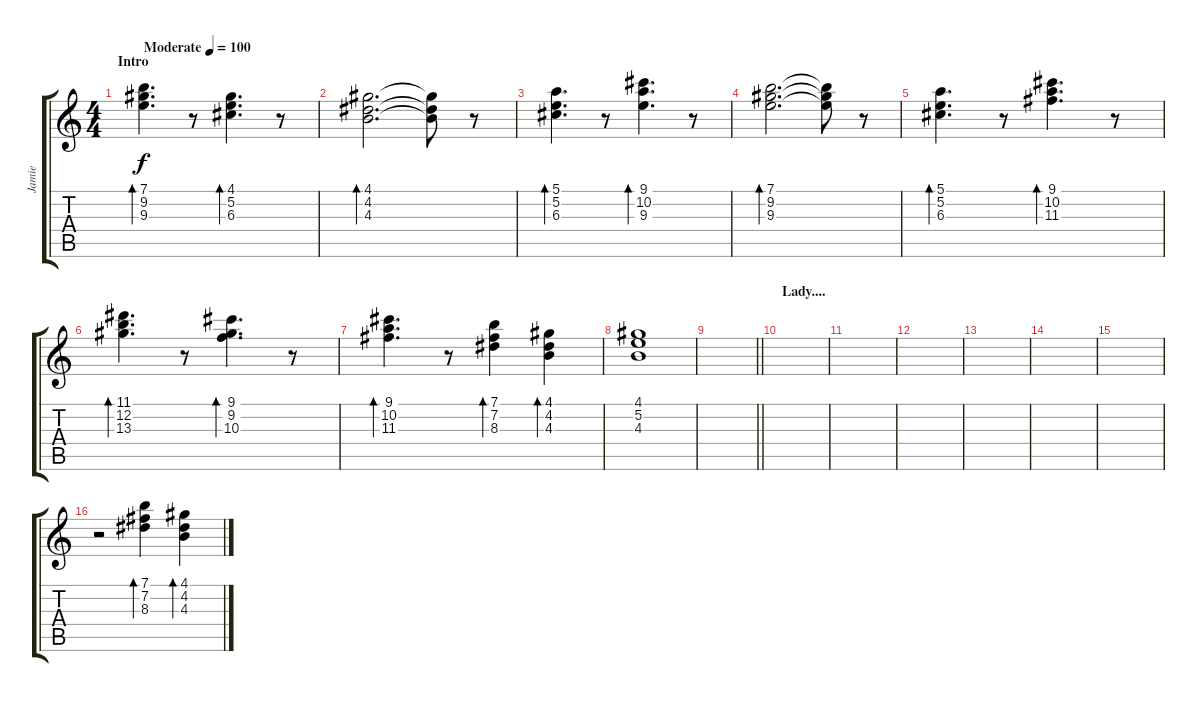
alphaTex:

\track ("Jamie" "Jamie") {instrument electricguitarjazz}
\staff {score tabs}
\tuning (E4 B3 G3 D3 A2 E2) {hide}
\ts (4 4)
\section ("" "Intro")
\tempo (100 "Moderate")
\clef g2
\ks c
(7.1 9.2 9.3).4{d bd 480 dy f instrument electricguitarjazz} r.8 (4.1 5.2 6.3).4{d bd 480} r.8 |
(4.1 4.2 4.3).2{d bd 480} (4.1{t} 4.2{t} 4.3{t}).8 r.8 |
(5.1 5.2 6.3).4{d bd 480} r.8 (9.1 10.2 9.3).4{d bd 480} r.8 |
(7.1 9.2 9.3).2{d bd 480} (7.1{t} 9.2{t} 9.3{t}).8 r.8 |
(5.1 5.2 6.3).4{d bd 480} r.8 (9.1 10.2 11.3).4{d bd 480} r.8 |
(11.1 12.2 13.3).4{d bd 480} r.8 (9.1 9.2 10.3).4{d bd 480} r.8 |
(9.1 10.2 11.3).4{d bd 480} r.8 (7.1 7.2 8.3).4{bd 480} (4.1 4.2 4.3).4{bd 480} |
(4.1 5.2 4.3).1 |
\barLineRight lightlight
|
\section ("" "Lady....")
|
|
|
|
|
|
r.2 (7.1 7.2 8.3).4{bd 120} (4.1 4.2 4.3).4{bd 120}
